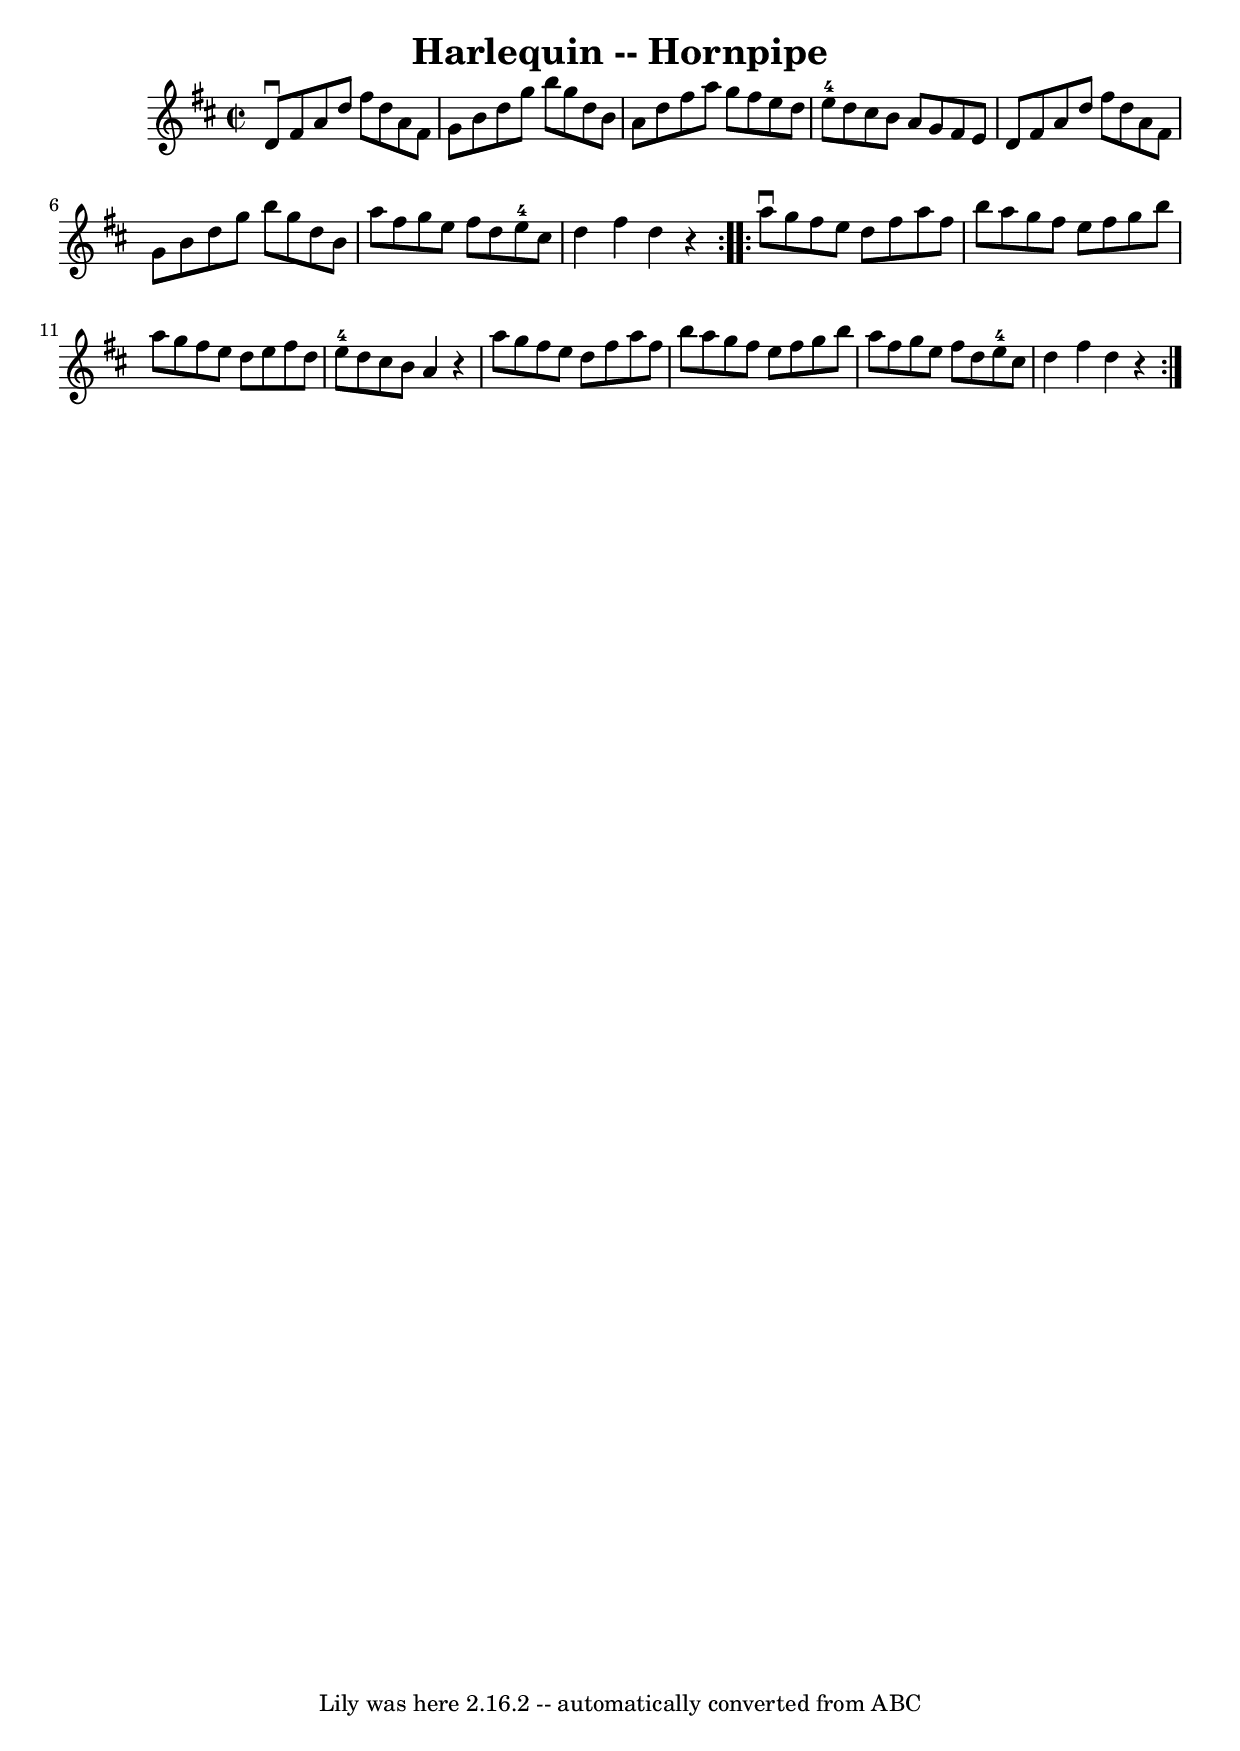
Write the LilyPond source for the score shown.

\version "2.16.2"
\include "Mammoth.ily"
\header {
  %% book = "Cole's 1000 Fiddle Tunes"
  crossRefNumber = "1"
  footnotes = ""
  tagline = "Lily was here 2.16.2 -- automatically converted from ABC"
  title = "Harlequin -- Hornpipe"

}
voicedefault =  {



  \repeat volta 2 {

    \override Staff.TimeSignature #'style = #'C
    \time 2/2 
    \key d \major
    d'8^\downbow fis'8 a'8 d''8 fis''8         d''8 a'8 fis'8   |
    g'8 b'8 d''8 g''8 b''8 g''8         d''8 b'8   |
    a'8 d''8 fis''8 a''8 g''8 fis''8 e''8      d''8   |
    e''8-4 d''8 cis''8 b'8 a'8 g'8 fis'8         e'8   |
    d'8 fis'8 a'8 d''8 fis''8 d''8 a'8 fis'8  |
    g'8 b'8 d''8 g''8 b''8 g''8 d''8 b'8  |
         a''8 fis''8 g''8 e''8 fis''8 d''8 e''8-4 cis''8    |
    d''4 fis''4 d''4    r4 
  }     
  \repeat volta 2 {     a''8^\downbow g''8 fis''8 e''8 d''8 fis''8 a''8 fis''8    |
    b''8 a''8 g''8 fis''8 e''8 fis''8 g''8 b''8   |
    a''8 g''8 fis''8 e''8 d''8 e''8 fis''8 d''8   |
    e''8-4 d''8 cis''8 b'8 a'4    r4 |
    a''8         g''8 fis''8 e''8 d''8 fis''8 a''8 fis''8   |
    b''8         a''8 g''8 fis''8 e''8 fis''8 g''8 b''8   |
    a''8         fis''8 g''8 e''8 fis''8 d''8 e''8-4 cis''8   |
    d''4 
    fis''4 d''4    r4 
  }   

}

\score{
  <<

    \context Staff="default"
    {
      \voicedefault 
      
    }

  >>
  \layout {
    
  }
  \midi {
  }

}
